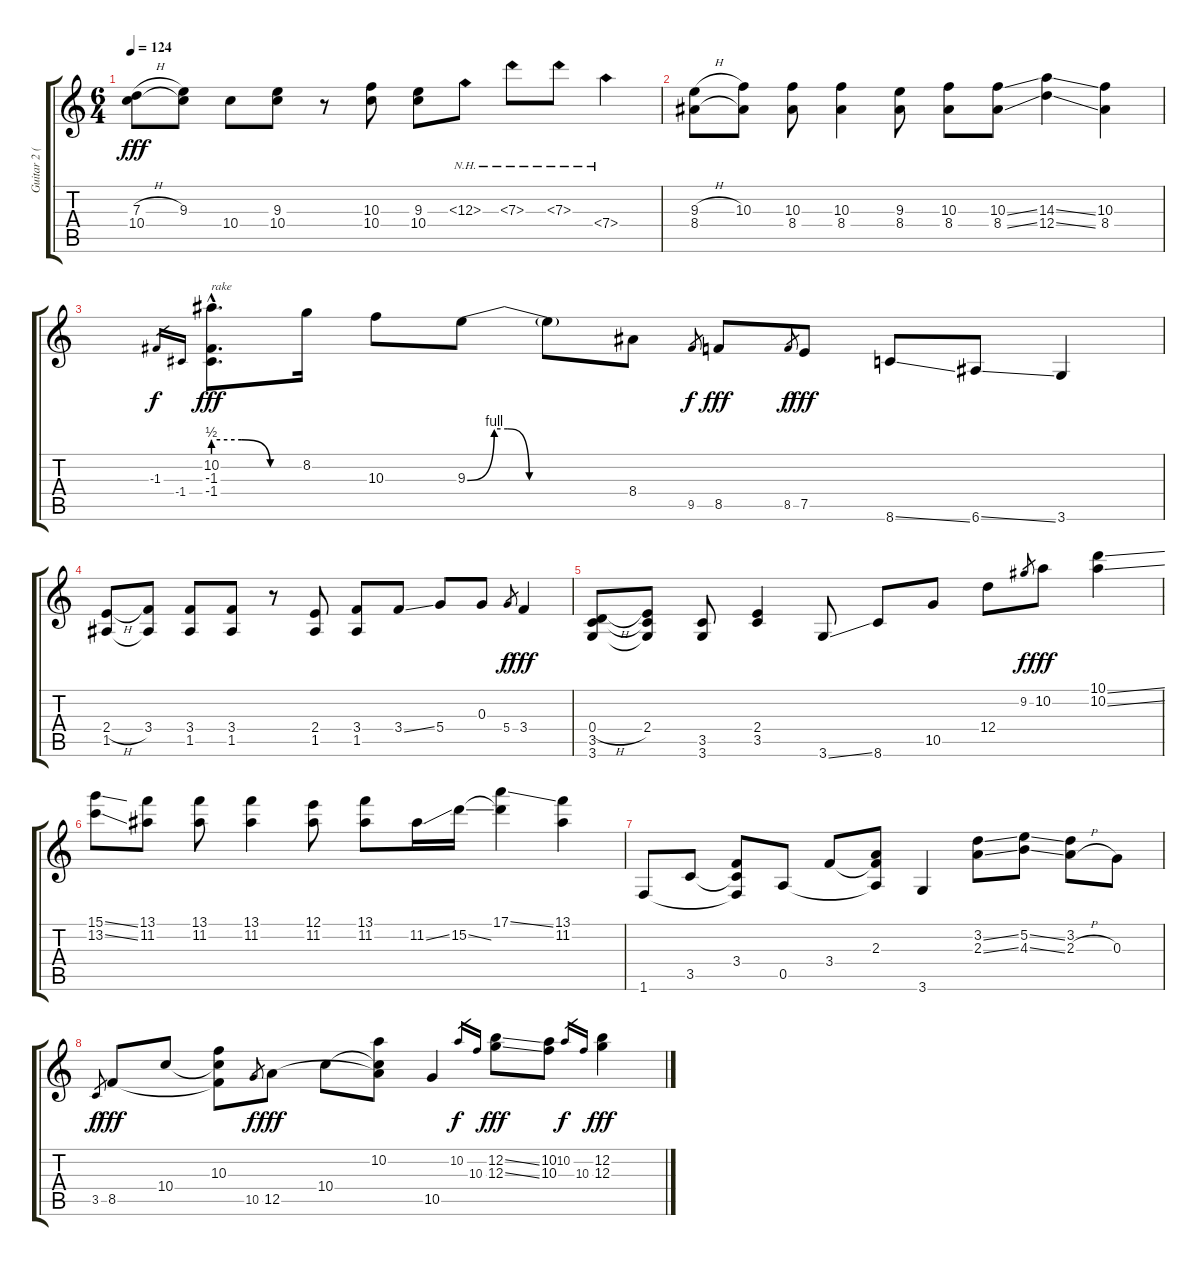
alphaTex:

\track ("Guitar 2 (distortion)" "Guitar 2 (") {instrument distortionguitar}
\staff {score tabs}
\tuning (E4 B3 G3 D3 A2 E2) {hide}
\ts (6 4)
\tempo 124
\clef g2
\ks c
(7.3{h} 10.4).8{dy fff} (9.3 10.4{t}).8 10.4.8 (9.3 10.4).8 r.8 (10.3 10.4).8 (9.3 10.4).8 12.3{nh}.8 7.3{nh}.8 7.3{nh}.8 7.4{nh}.4 |
(9.3{h} 8.4).8 (10.3 8.4{t}).8 (10.3 8.4).8 (10.3 8.4).4 (9.3 8.4).8 (10.3 8.4).8 (10.3{ss} 8.4{ss}).8 (14.3{ss} 12.4{ss}).4 (10.3 8.4).4 |
-1.3.16{gr dy f} -1.4.16{gr} (10.2{be (custom 0 2 20 2 40 0 60 0) hac} -1.3{hac} -1.4{hac}).8{d txt "rake" dy fff} 8.2.16 10.3.8 9.3{be (custom 0 0 10 4 15 4 23 0 60 0)}.8 9.3{t}.8 8.4.8 9.5.8{gr dy f} 8.5.8{dy fff} 8.5.8{gr dy f} 7.5.8{dy fff} 8.6{ss}.8 6.6{ss}.8 3.6.4 |
(2.4{h} 1.5).8 (3.4 1.5{t}).8 (3.4 1.5).8 (3.4 1.5).8 r.8 (2.4 1.5).8 (3.4 1.5).8 3.4{ss}.8 5.4.8 0.3.8 5.4.8{gr dy f} 3.4.4{dy fff} |
(0.4{h} 3.5 3.6).8 (2.4 3.5{t} 3.6{t}).8 (3.5 3.6).8 (2.4 3.5).4 3.6{ss}.8 8.6.8 10.5.8 12.4.8 9.2.8{gr dy f} 10.2.8{dy fff} (10.1{ss} 10.2{ss}).4 |
(15.1{ss} 13.2{ss}).8 (13.1 11.2).8 (13.1 11.2).8 (13.1 11.2).4 (12.1 11.2).8 (13.1 11.2).8 11.2{ss}.16 15.2{ss}.16 (17.1{ss} 15.2{t}).4 (13.1 11.2).4 |
1.6.8 3.5.8 (3.4 3.5{t} 1.6{t}).8 0.5.8 3.4.8 (2.3 3.4{t} 0.5{t}).8 3.6.4 (3.2{ss} 2.3{ss}).8 (5.2{ss} 4.3{ss}).8 (3.2 2.3{h}).8 0.3.8 |
3.5.8{gr dy f} 8.5.8{dy fff} 10.4.8 (10.3 10.4{t} 8.5{t}).8 10.5.8{gr dy f} 12.5.8{dy fff} 10.4.8 (10.2 10.4{t} 12.5{t}).8 10.5.4 10.2.16{gr dy f} 10.3.16{gr} (12.2{ss} 12.3{ss}).8{dy fff} (10.2 10.3).8 10.2.16{gr dy f} 10.3.16{gr} (12.2 12.3).4{dy fff}
